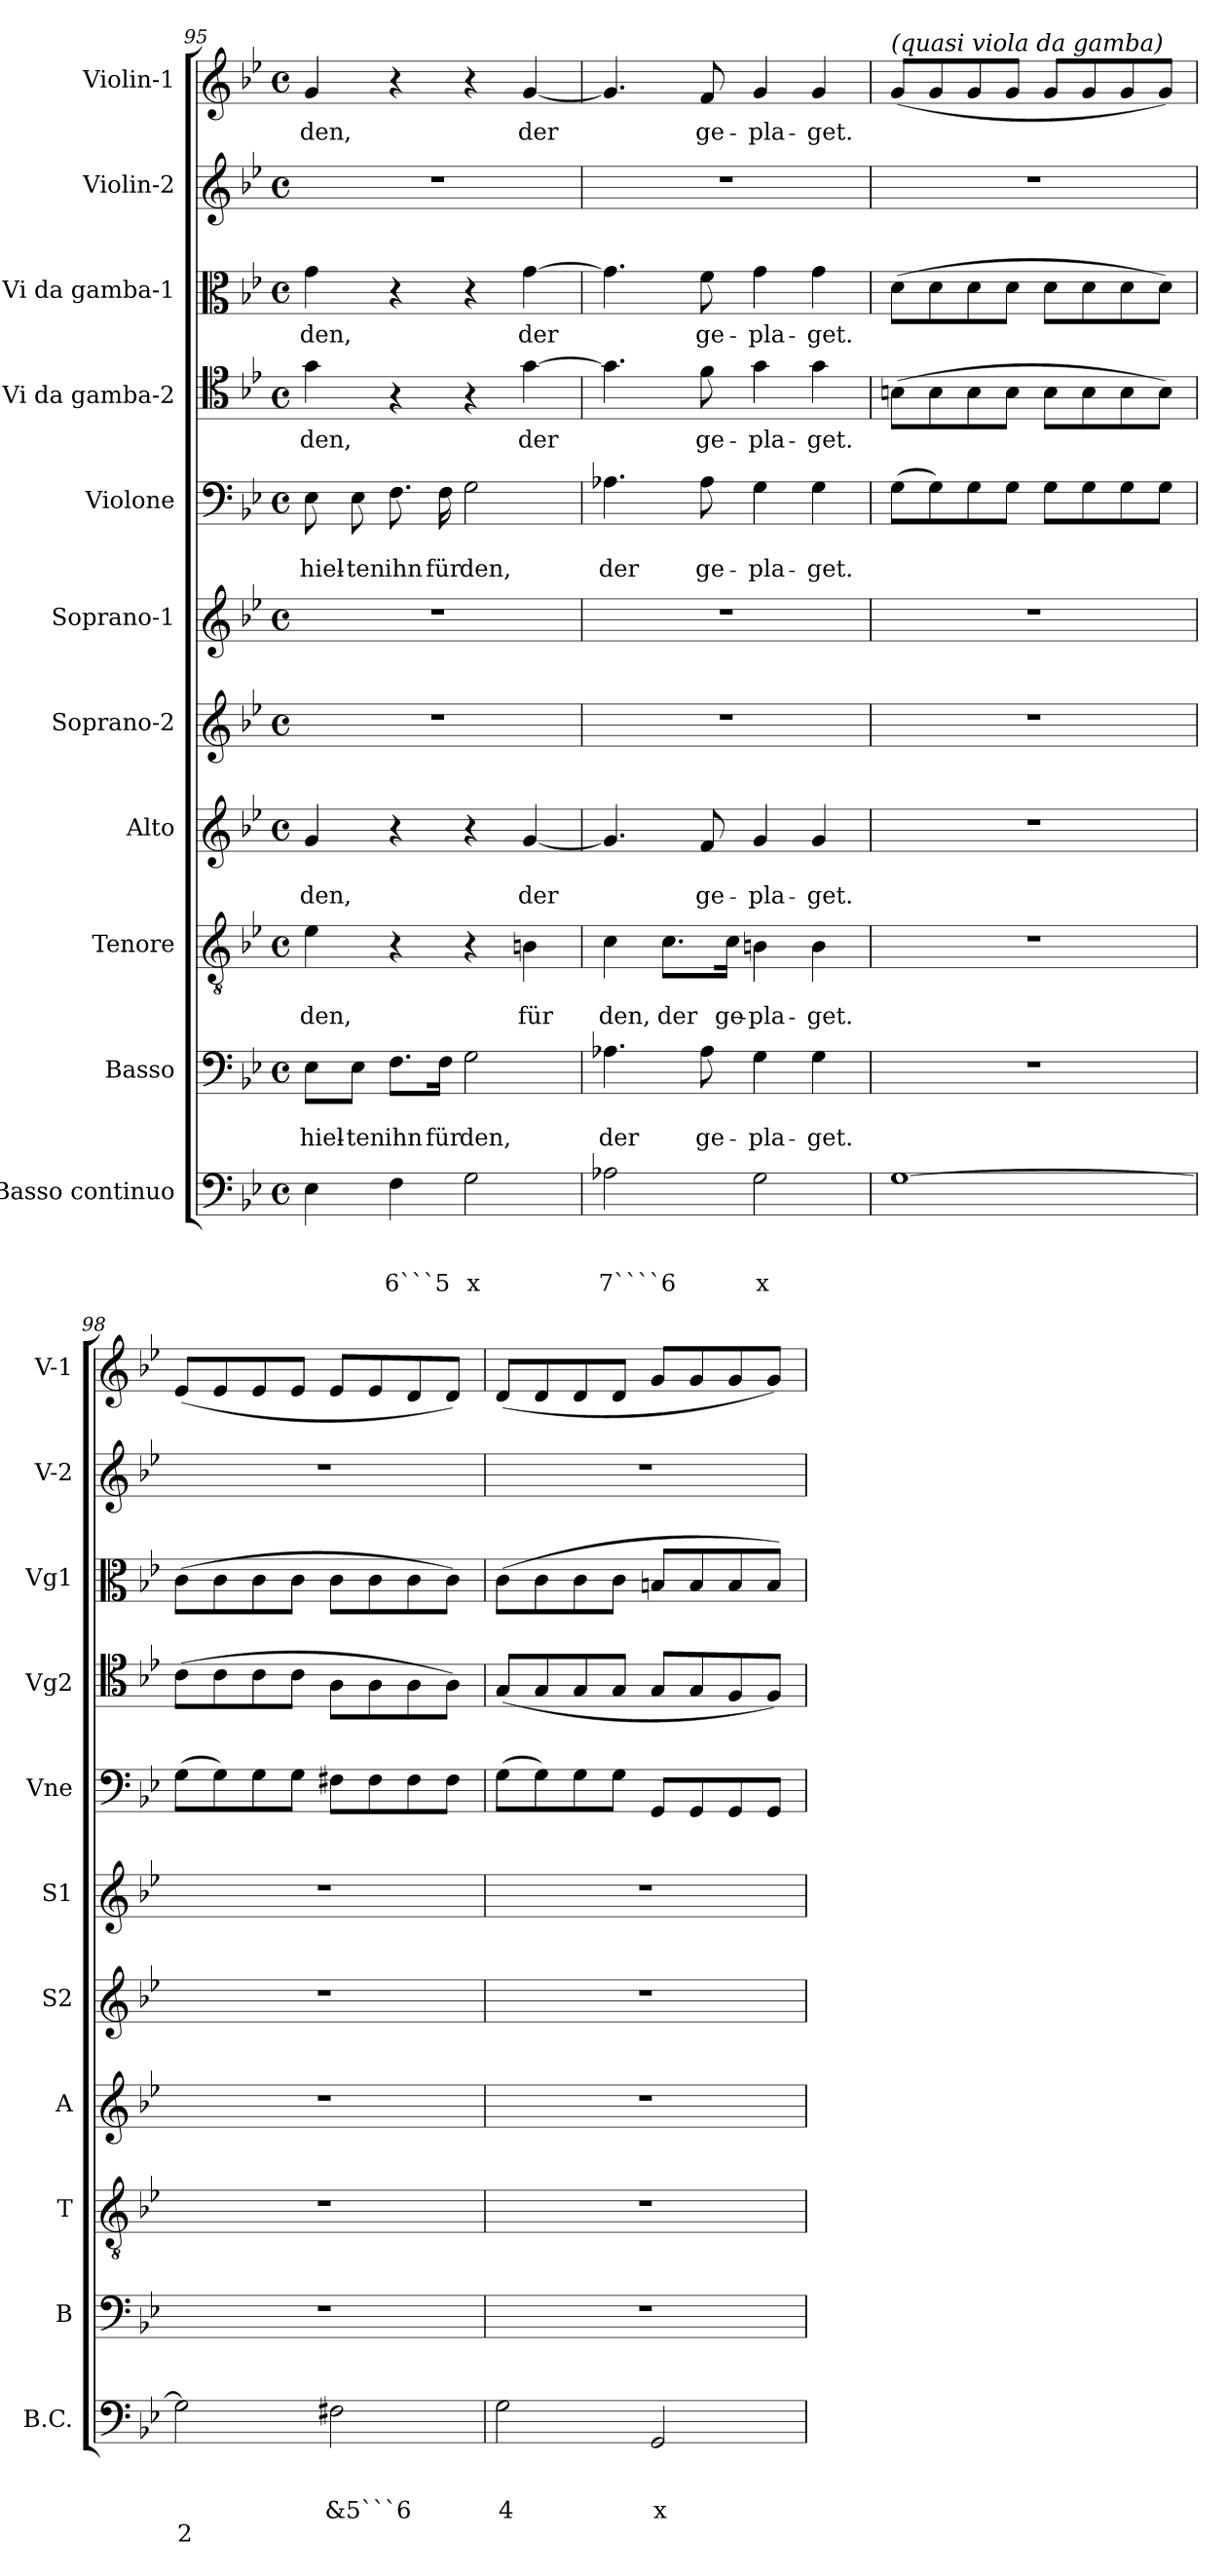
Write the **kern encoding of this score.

**kern	**text	**text	**text	**text	**kern	**text	**text	**kern	**text	**text	**kern	**text	**text	**kern	**kern	**kern	**text	**text	**kern	**text	**kern	**text	**kern	**kern	**text
*part11	*part11	*part11	*part11	*part11	*part10	*part10	*part10	*part9	*part9	*part9	*part8	*part8	*part8	*part7	*part6	*part5	*part5	*part5	*part4	*part4	*part3	*part3	*part2	*part1	*part1
*staff11	*staff11	*staff11	*staff11	*staff11	*staff10	*staff10	*staff10	*staff9	*staff9	*staff9	*staff8	*staff8	*staff8	*staff7	*staff6	*staff5	*staff5	*staff5	*staff4	*staff4	*staff3	*staff3	*staff2	*staff1	*staff1
*I"Basso continuo	*	*	*	*	*I"Basso	*	*	*I"Tenore	*	*	*I"Alto	*	*	*I"Soprano-2	*I"Soprano-1	*I"Violone	*	*	*I"Vi da gamba-2	*	*I"Vi da gamba-1	*	*I"Violin-2	*I"Violin-1	*
*I'B.C.	*	*	*	*	*I'B	*	*	*I'T	*	*	*I'A	*	*	*I'S2	*I'S1	*I'Vne	*	*	*I'Vg2	*	*I'Vg1	*	*I'V-2	*I'V-1	*
*clefF4	*	*	*	*	*clefF4	*	*	*clefGv2	*	*	*clefG2	*	*	*clefG2	*clefG2	*clefF4	*	*	*clefC4	*	*clefC3	*	*clefG2	*clefG2	*
*k[b-e-]	*	*	*	*	*k[b-e-]	*	*	*k[b-e-]	*	*	*k[b-e-]	*	*	*k[b-e-]	*k[b-e-]	*k[b-e-]	*	*	*k[b-e-]	*	*k[b-e-]	*	*k[b-e-]	*k[b-e-]	*
*B-:	*	*	*	*	*B-:	*	*	*B-:	*	*	*B-:	*	*	*B-:	*B-:	*B-:	*	*	*B-:	*	*B-:	*	*B-:	*B-:	*
*M4/4	*	*	*	*	*M4/4	*	*	*M4/4	*	*	*M4/4	*	*	*M4/4	*M4/4	*M4/4	*	*	*M4/4	*	*M4/4	*	*M4/4	*M4/4	*
*met(c)	*	*	*	*	*met(c)	*	*	*met(c)	*	*	*met(c)	*	*	*met(c)	*met(c)	*met(c)	*	*	*met(c)	*	*met(c)	*	*met(c)	*met(c)	*
=95	=95	=95	=95	=95	=95	=95	=95	=95	=95	=95	=95	=95	=95	=95	=95	=95	=95	=95	=95	=95	=95	=95	=95	=95	=95
!	!	!	!	!	!	!	!LO:LY:b	!	!	!LO:LY:b	!	!	!LO:LY:b	!	!	!	!	!LO:LY:b	!	!LO:LY:b	!	!LO:LY:b	!	!	!LO:LY:b
4E-\	.	.	.	.	8E-\L	.	hiel-	4e-\	.	den,	4g/	.	den,	1r	1r	8E-!\	.	hiel-	4g!\	den,	4g!\	den,	1r	4g!/	den,
!	!	!	!	!	!	!	!LO:LY:b	!	!	!	!	!	!	!	!	!	!	!LO:LY:b	!	!	!	!	!	!	!
.	.	.	.	.	8E-\J	.	-ten	.	.	.	.	.	.	.	.	8E-!\	.	-ten	.	.	.	.	.	.	.
!	!	!	!LO:LY:b	!	!	!	!LO:LY:b	!	!	!	!	!	!	!	!	!	!	!LO:LY:b	!	!	!	!	!	!	!
4F\	.	.	6```5	.	8.F\L	.	ihn	4r	.	.	4r	.	.	.	.	8.F!\	.	ihn	4r	.	4r	.	.	4r	.
!	!	!	!	!	!	!	!LO:LY:b	!	!	!	!	!	!	!	!	!	!	!LO:LY:b	!	!	!	!	!	!	!
.	.	.	.	.	16F\Jk	.	für	.	.	.	.	.	.	.	.	16F!\	.	für	.	.	.	.	.	.	.
!	!	!	!LO:LY:b	!	!	!	!LO:LY:b	!	!	!	!	!	!	!	!	!	!	!LO:LY:b	!	!	!	!	!	!	!
2G\	.	.	x	.	2G\	.	den,	4r	.	.	4r	.	.	.	.	2G!\	.	den,	4r	.	4r	.	.	4r	.
!	!	!	!	!	!	!	!	!	!	!LO:LY:b	!	!	!LO:LY:b	!	!	!	!	!	!	!LO:LY:b	!	!LO:LY:b	!	!	!LO:LY:b
.	.	.	.	.	.	.	.	4Bn\	.	für	[4g/	.	der	.	.	.	.	.	[4g!\	der	[4g!\	der	.	[4g!/	der
=96	=96	=96	=96	=96	=96	=96	=96	=96	=96	=96	=96	=96	=96	=96	=96	=96	=96	=96	=96	=96	=96	=96	=96	=96	=96
!	!	!	!LO:LY:b	!	!	!	!LO:LY:b	!	!	!LO:LY:b	!	!	!	!	!	!	!	!LO:LY:b	!	!	!	!	!	!	!
2A-X\	.	.	7````6	.	4.A-X\	.	der	4c\	.	den,	4.g/]	.	.	1r	1r	4.A-X!\	.	der	4.g!\]	.	4.g!\]	.	1r	4.g!/]	.
!	!	!	!	!	!	!	!	!	!	!LO:LY:b	!	!	!	!	!	!	!	!	!	!	!	!	!	!	!
.	.	.	.	.	.	.	.	8.c\L	.	der	.	.	.	.	.	.	.	.	.	.	.	.	.	.	.
!	!	!	!	!	!	!	!LO:LY:b	!	!	!	!	!	!LO:LY:b	!	!	!	!	!LO:LY:b	!	!LO:LY:b	!	!LO:LY:b	!	!	!LO:LY:b
.	.	.	.	.	8A-\	.	ge-	.	.	.	8f/	.	ge-	.	.	8A-!\	.	ge-	8f!\	ge-	8f!\	ge-	.	8f!/	ge-
!	!	!	!	!	!	!	!	!	!	!LO:LY:b	!	!	!	!	!	!	!	!	!	!	!	!	!	!	!
.	.	.	.	.	.	.	.	16c\Jk	.	ge-	.	.	.	.	.	.	.	.	.	.	.	.	.	.	.
!	!	!	!LO:LY:b	!	!	!	!LO:LY:b	!	!	!LO:LY:b	!	!	!LO:LY:b	!	!	!	!	!LO:LY:b	!	!LO:LY:b	!	!LO:LY:b	!	!	!LO:LY:b
2G\	.	.	x	.	4G\	.	-pla-	4Bn\	.	-pla-	4g/	.	-pla-	.	.	4G!\	.	-pla-	4g!\	-pla-	4g!\	-pla-	.	4g!/	-pla-
!	!	!	!	!	!	!	!LO:LY:b	!	!	!LO:LY:b	!	!	!LO:LY:b	!	!	!	!	!LO:LY:b	!	!LO:LY:b	!	!LO:LY:b	!	!	!LO:LY:b
.	.	.	.	.	4G\	.	-get.	4B\	.	-get.	4g/	.	-get.	.	.	4G!\	.	-get.	4g!\	-get.	4g!\	-get.	.	4g!/	-get.
!!LO:PB:g=z
=97	=97	=97	=97	=97	=97	=97	=97	=97	=97	=97	=97	=97	=97	=97	=97	=97	=97	=97	=97	=97	=97	=97	=97	=97	=97
!	!	!	!	!	!	!	!	!	!	!	!	!	!	!	!	!	!	!	!	!	!	!	!	!LO:TX:a:i:t=(quasi viola da gamba)	!
[1G	.	.	.	.	1r	.	.	1r	.	.	1r	.	.	1r	1r	(>8G\L	.	.	(>8Bn\L	.	(>8d\L	.	1r	(<8g/L	.
.	.	.	.	.	.	.	.	.	.	.	.	.	.	.	.	8G\)	.	.	8B\	.	8d\	.	.	8g/	.
.	.	.	.	.	.	.	.	.	.	.	.	.	.	.	.	8G\	.	.	8B\	.	8d\	.	.	8g/	.
.	.	.	.	.	.	.	.	.	.	.	.	.	.	.	.	8G\J	.	.	8B\J	.	8d\J	.	.	8g/J	.
.	.	.	.	.	.	.	.	.	.	.	.	.	.	.	.	8G\L	.	.	8B\L	.	8d\L	.	.	8g/L	.
.	.	.	.	.	.	.	.	.	.	.	.	.	.	.	.	8G\	.	.	8B\	.	8d\	.	.	8g/	.
.	.	.	.	.	.	.	.	.	.	.	.	.	.	.	.	8G\	.	.	8B\	.	8d\	.	.	8g/	.
.	.	.	.	.	.	.	.	.	.	.	.	.	.	.	.	8G\J	.	.	8B\J)	.	8d\J)	.	.	8g/J)	.
=98	=98	=98	=98	=98	=98	=98	=98	=98	=98	=98	=98	=98	=98	=98	=98	=98	=98	=98	=98	=98	=98	=98	=98	=98	=98
!	!	!	!	!LO:LY:b	!	!	!	!	!	!	!	!	!	!	!	!	!	!	!	!	!	!	!	!	!
2G\]	.	.	.	2	1r	.	.	1r	.	.	1r	.	.	1r	1r	(>8G\L	.	.	(>8c\L	.	(>8c\L	.	1r	(<8e-/L	.
.	.	.	.	.	.	.	.	.	.	.	.	.	.	.	.	8G\)	.	.	8c\	.	8c\	.	.	8e-/	.
.	.	.	.	.	.	.	.	.	.	.	.	.	.	.	.	8G\	.	.	8c\	.	8c\	.	.	8e-/	.
.	.	.	.	.	.	.	.	.	.	.	.	.	.	.	.	8G\J	.	.	8c\J	.	8c\J	.	.	8e-/J	.
!	!	!	!LO:LY:b	!	!	!	!	!	!	!	!	!	!	!	!	!	!	!	!	!	!	!	!	!	!
2F#X\	.	.	&5```6	.	.	.	.	.	.	.	.	.	.	.	.	8F#X\L	.	.	8A\L	.	8c\L	.	.	8e-/L	.
.	.	.	.	.	.	.	.	.	.	.	.	.	.	.	.	8F#\	.	.	8A\	.	8c\	.	.	8e-/	.
.	.	.	.	.	.	.	.	.	.	.	.	.	.	.	.	8F#\	.	.	8A\	.	8c\	.	.	8d/	.
.	.	.	.	.	.	.	.	.	.	.	.	.	.	.	.	8F#\J	.	.	8A\J)	.	8c\J)	.	.	8d/J)	.
=99	=99	=99	=99	=99	=99	=99	=99	=99	=99	=99	=99	=99	=99	=99	=99	=99	=99	=99	=99	=99	=99	=99	=99	=99	=99
!	!	!	!LO:LY:b	!	!	!	!	!	!	!	!	!	!	!	!	!	!	!	!	!	!	!	!	!	!
2G\	.	.	4	.	1r	.	.	1r	.	.	1r	.	.	1r	1r	(>8G\L	.	.	(<8G/L	.	(>8c\L	.	1r	(<8d/L	.
.	.	.	.	.	.	.	.	.	.	.	.	.	.	.	.	8G\)	.	.	8G/	.	8c\	.	.	8d/	.
.	.	.	.	.	.	.	.	.	.	.	.	.	.	.	.	8G\	.	.	8G/	.	8c\	.	.	8d/	.
.	.	.	.	.	.	.	.	.	.	.	.	.	.	.	.	8G\J	.	.	8G/J	.	8c\J	.	.	8d/J	.
!	!	!	!LO:LY:b	!	!	!	!	!	!	!	!	!	!	!	!	!	!	!	!	!	!	!	!	!	!
2GG/	.	.	x	.	.	.	.	.	.	.	.	.	.	.	.	8GG/L	.	.	8G/L	.	8Bn/L	.	.	8g/L	.
.	.	.	.	.	.	.	.	.	.	.	.	.	.	.	.	8GG/	.	.	8G/	.	8B/	.	.	8g/	.
.	.	.	.	.	.	.	.	.	.	.	.	.	.	.	.	8GG/	.	.	8F/	.	8B/	.	.	8g/	.
.	.	.	.	.	.	.	.	.	.	.	.	.	.	.	.	8GG/J	.	.	8F/J)	.	8B/J)	.	.	8g/J)	.
=	=	=	=	=	=	=	=	=	=	=	=	=	=	=	=	=	=	=	=	=	=	=	=	=	=
*-	*-	*-	*-	*-	*-	*-	*-	*-	*-	*-	*-	*-	*-	*-	*-	*-	*-	*-	*-	*-	*-	*-	*-	*-	*-
